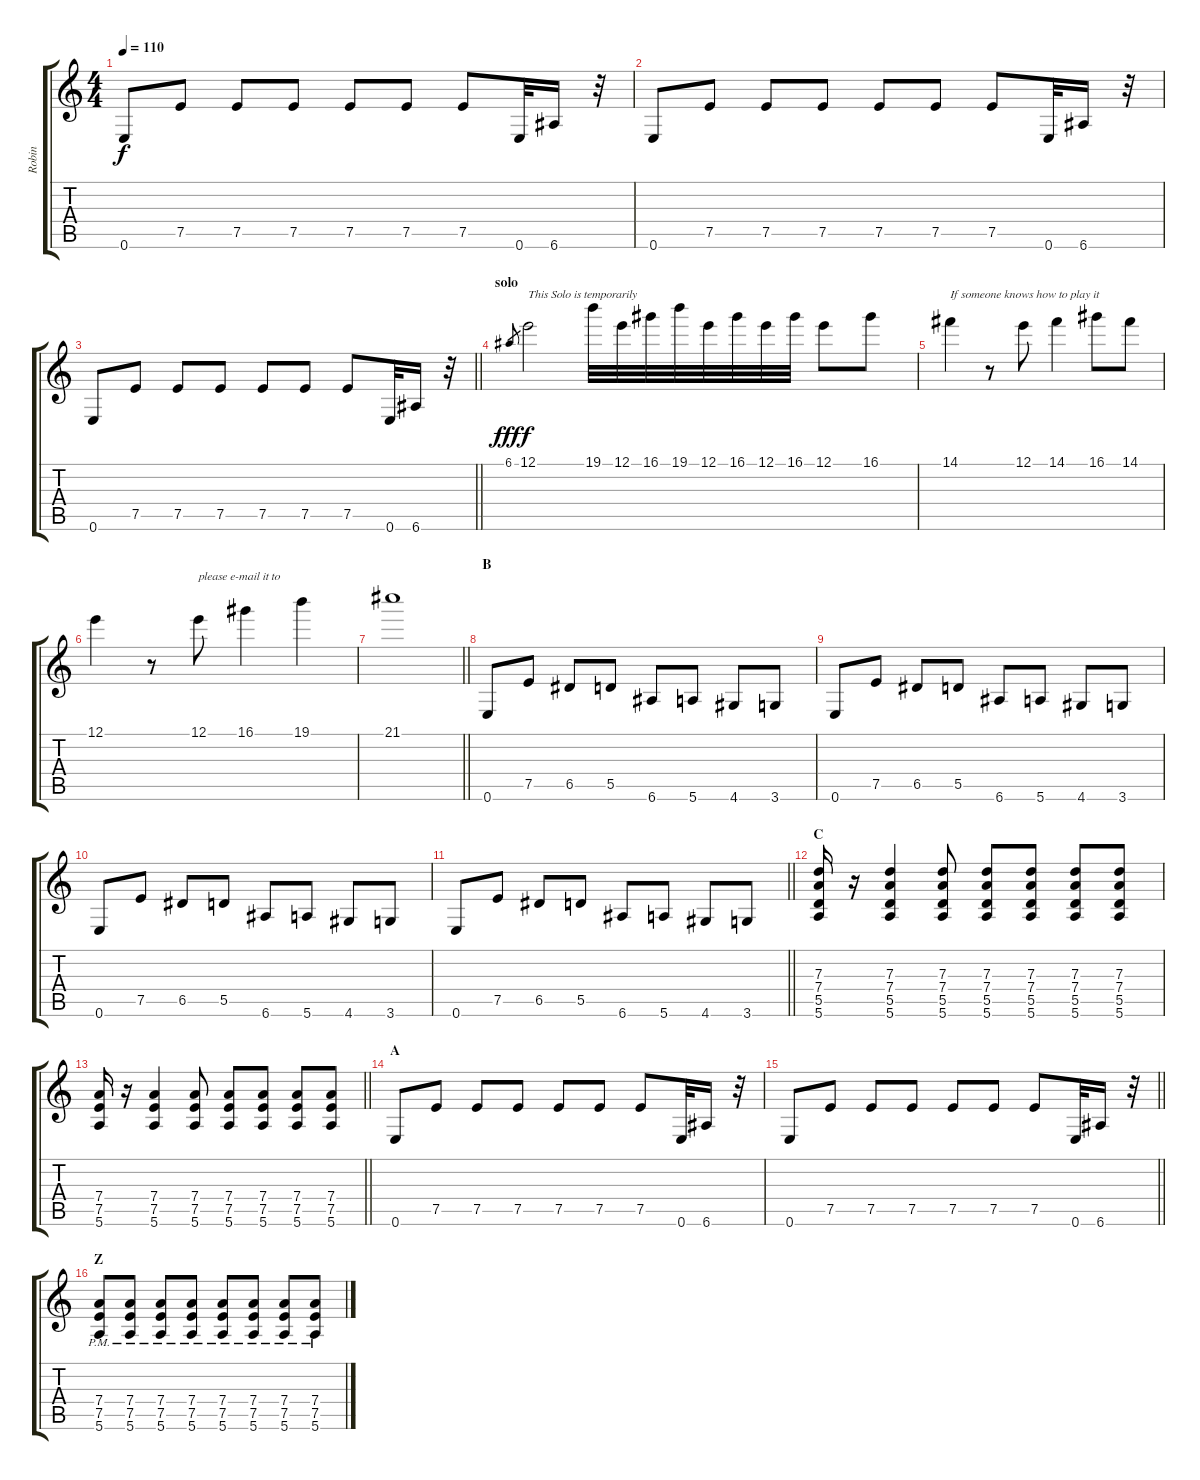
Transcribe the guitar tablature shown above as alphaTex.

\track ("Robin" "Robin") {instrument distortionguitar}
\staff {score tabs}
\tuning (E4 B3 G3 D3 A2 E2) {hide}
\ts (4 4)
\tempo 110
\clef g2
\ks c
0.6.8{dy f} 7.5.8 7.5.8 7.5.8 7.5.8 7.5.8 7.5.8 0.6.32 6.6.16 r.32 |
0.6.8 7.5.8 7.5.8 7.5.8 7.5.8 7.5.8 7.5.8 0.6.32 6.6.16 r.32 |
\barLineRight lightlight
0.6.8 7.5.8 7.5.8 7.5.8 7.5.8 7.5.8 7.5.8 0.6.32 6.6.16 r.32 |
\section ("" "solo")
6.1.8{gr dy fff} 12.1.2{txt "This Solo is temporarily" dy f} 19.1.32 12.1.32 16.1.32 19.1.32 12.1.32 16.1.32 12.1.32 16.1.32 12.1.8 16.1.8 |
14.1.4{txt "If someone knows how to play it"} r.8 12.1.8 14.1.4 16.1.8 14.1.8 |
12.1.4 r.8 12.1.8{txt "please e-mail it to"} 16.1.4 19.1.4 |
\barLineRight lightlight
21.1.1 |
\section ("" "B")
0.6.8 7.5.8 6.5.8 5.5.8 6.6.8 5.6.8 4.6.8 3.6.8 |
0.6.8 7.5.8 6.5.8 5.5.8 6.6.8 5.6.8 4.6.8 3.6.8 |
0.6.8 7.5.8 6.5.8 5.5.8 6.6.8 5.6.8 4.6.8 3.6.8 |
\barLineRight lightlight
0.6.8 7.5.8 6.5.8 5.5.8 6.6.8 5.6.8 4.6.8 3.6.8 |
\section ("" "C")
(7.3 7.4 5.5 5.6).16 r.16 (7.3 7.4 5.5 5.6).4 (7.3 7.4 5.5 5.6).8 (7.3 7.4 5.5 5.6).8 (7.3 7.4 5.5 5.6).8 (7.3 7.4 5.5 5.6).8 (7.3 7.4 5.5 5.6).8 |
\barLineRight lightlight
(7.4 7.5 5.6).16 r.16 (7.4 7.5 5.6).4 (7.4 7.5 5.6).8 (7.4 7.5 5.6).8 (7.4 7.5 5.6).8 (7.4 7.5 5.6).8 (7.4 7.5 5.6).8 |
\section ("" "A")
0.6.8 7.5.8 7.5.8 7.5.8 7.5.8 7.5.8 7.5.8 0.6.32 6.6.16 r.32 |
\barLineRight lightlight
0.6.8 7.5.8 7.5.8 7.5.8 7.5.8 7.5.8 7.5.8 0.6.32 6.6.16 r.32 |
\section ("" "Z")
(7.4{pm} 7.5{pm} 5.6{pm}).8 (7.4{pm} 7.5{pm} 5.6{pm}).8 (7.4{pm} 7.5{pm} 5.6{pm}).8 (7.4{pm} 7.5{pm} 5.6{pm}).8 (7.4{pm} 7.5{pm} 5.6{pm}).8 (7.4{pm} 7.5{pm} 5.6{pm}).8 (7.4{pm} 7.5{pm} 5.6{pm}).8 (7.4{pm} 7.5{pm} 5.6{pm}).8
